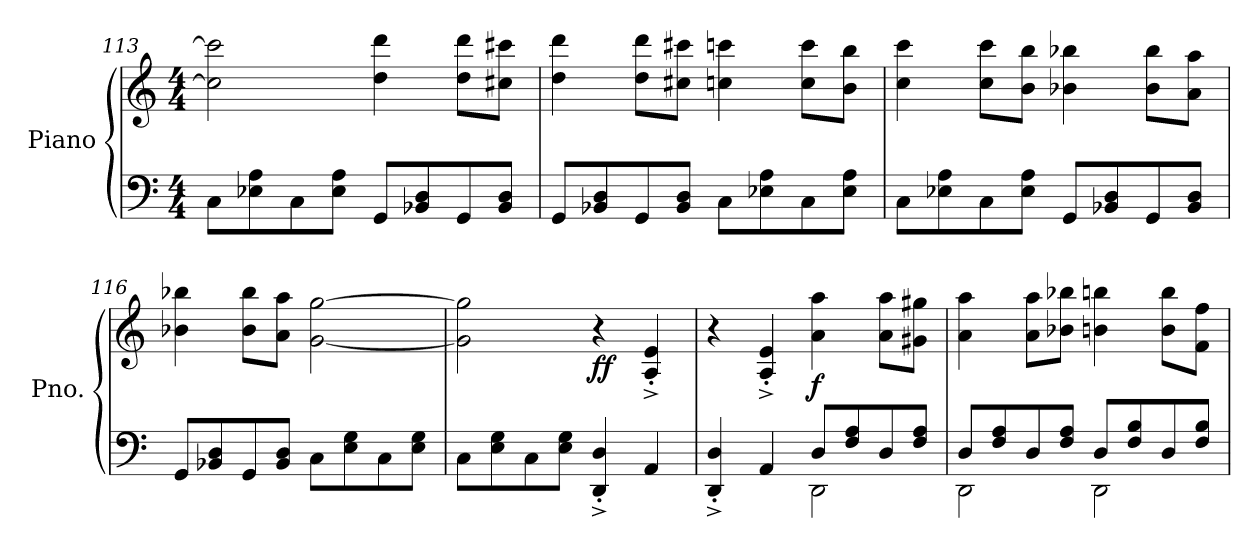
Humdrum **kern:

**kern	**kern	**dynam
*part1	*part1	*part1
*staff2	*staff1	*staff1/2
*I"Piano	*	*
*I'Pno.	*	*
!!LO:LB:g=z
*clefF4	*clefG2	*
*k[]	*k[]	*
*M4/4	*M4/4	*
=113	=113	=113
8C\L	2cc\] 2ccc\]	.
8E-X\ 8A\	.	.
8C\	.	.
8E-\ 8A\J	.	.
8GG/L	4dd\ 4ddd\	.
8BB-X/ 8D/	.	.
8GG/	8dd\ 8ddd\L	.
8BB-/ 8D/J	8cc#X\ 8ccc#X\J	.
=114	=114	=114
8GG/L	4dd\ 4ddd\	.
8BB-X/ 8D/	.	.
8GG/	8dd\ 8ddd\L	.
8BB-/ 8D/J	8cc#X\ 8ccc#X\J	.
8C\L	4ccn\ 4cccn\	.
8E-X\ 8A\	.	.
8C\	8cc\ 8ccc\L	.
8E-\ 8A\J	8b\ 8bb\J	.
=115	=115	=115
8C\L	4cc\ 4ccc\	.
8E-X\ 8A\	.	.
8C\	8cc\ 8ccc\L	.
8E-\ 8A\J	8b\ 8bb\J	.
8GG/L	4b-X\ 4bb-X\	.
8BB-X/ 8D/	.	.
8GG/	8b-\ 8bb-\L	.
8BB-/ 8D/J	8a\ 8aa\J	.
=116	=116	=116
8GG/L	4b-X\ 4bb-X\	.
8BB-X/ 8D/	.	.
8GG/	8b-\ 8bb-\L	.
8BB-/ 8D/J	8a\ 8aa\J	.
8C\L	[2g\ [2gg\	.
8E\ 8G\	.	.
8C\	.	.
8E\ 8G\J	.	.
!!LO:LB:g=z
=117	=117	=117
8C\L	2g\] 2gg\]	.
8E\ 8G\	.	.
8C\	.	.
8E\ 8G\J	.	.
!	!	!LO:DY:b
4DD/'^ 4D/'^	4r	ff
4AA/	4A/'^ 4e/'^	.
=118	=118	=118
*^	*	*
4DD/'^ 4D/'^	2ryy	4r	.
4AA/	.	4A/'^ 4e/'^	.
!	!	!	!LO:DY:b
8D/L	2DD\	4a\ 4aa\	f
8F/ 8A/	.	.	.
8D/	.	8a\ 8aa\L	.
8F/ 8A/J	.	8g#X\ 8gg#X\J	.
=119	=119	=119	=119
8D/L	2DD\	4a\ 4aa\	.
8F/ 8A/	.	.	.
8D/	.	8a\ 8aa\L	.
8F/ 8A/J	.	8b-X\ 8bb-X\J	.
8D/L	2DD\	4bn\ 4bbn\	.
8F/ 8B/	.	.	.
8D/	.	8b\ 8bb\L	.
8F/ 8B/J	.	8f\ 8ff\J	.
*v	*v	*	*
=	=	=
*-	*-	*-
